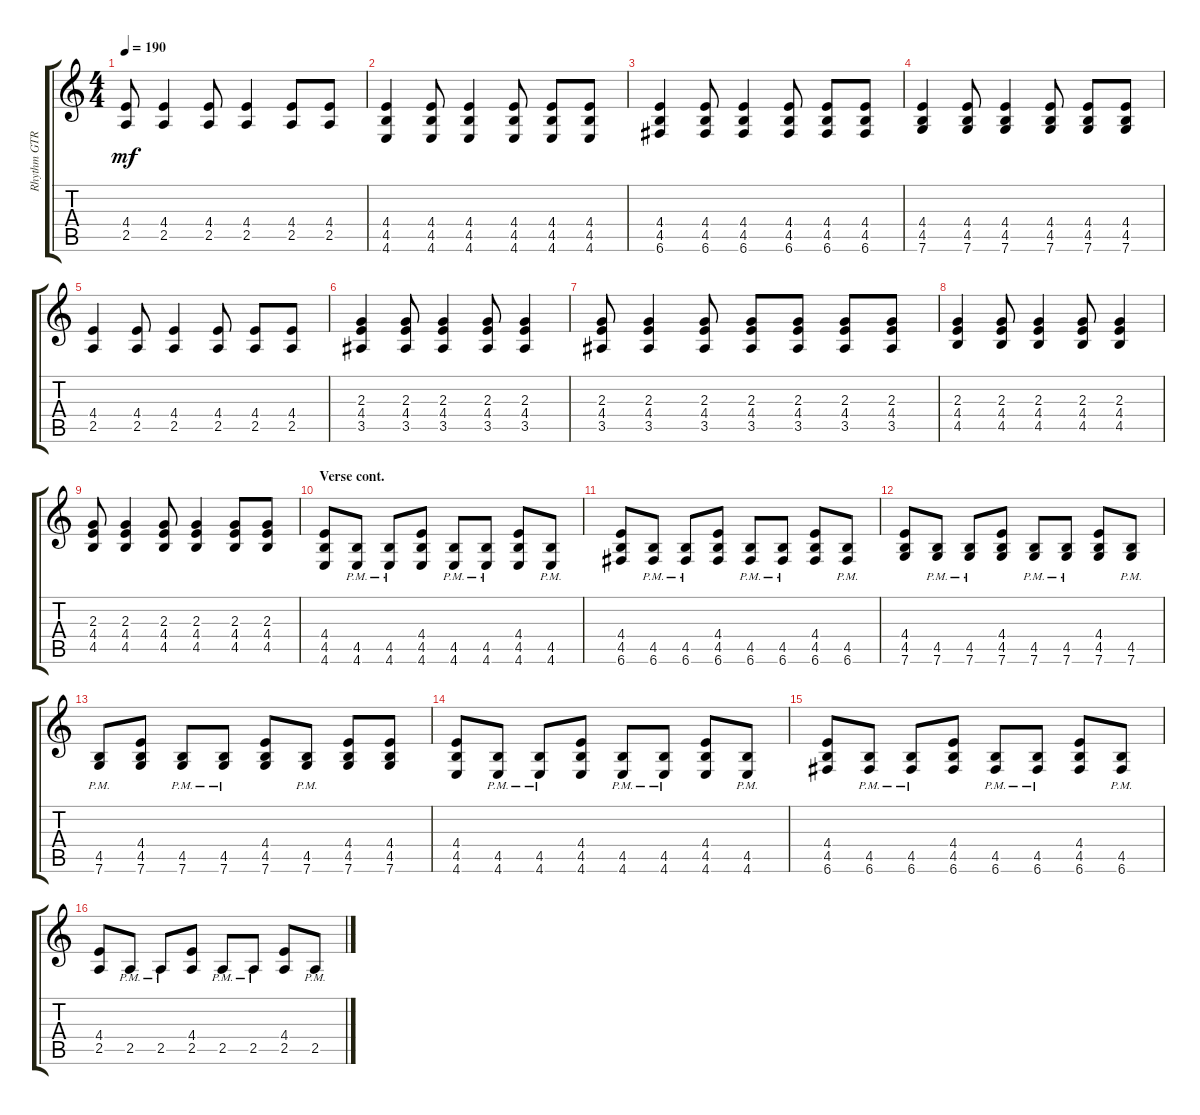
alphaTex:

\track ("Rhythm GTR 2" "Rhythm GTR") {instrument distortionguitar}
\staff {score tabs}
\tuning (D4 A3 F3 C3 G2 C2) {hide}
\ts (4 4)
\tempo 190
\clef g2
\ks aminor
(4.4 2.5).8{dy mf} (4.4 2.5).4 (4.4 2.5).8 (4.4 2.5).4 (4.4 2.5).8 (4.4 2.5).8 |
(4.4 4.5 4.6).4 (4.4 4.5 4.6).8 (4.4 4.5 4.6).4 (4.4 4.5 4.6).8 (4.4 4.5 4.6).8 (4.4 4.5 4.6).8 |
(4.4 4.5 6.6).4 (4.4 4.5 6.6).8 (4.4 4.5 6.6).4 (4.4 4.5 6.6).8 (4.4 4.5 6.6).8 (4.4 4.5 6.6).8 |
(4.4 4.5 7.6).4 (4.4 4.5 7.6).8 (4.4 4.5 7.6).4 (4.4 4.5 7.6).8 (4.4 4.5 7.6).8 (4.4 4.5 7.6).8 |
(4.4 2.5).4 (4.4 2.5).8 (4.4 2.5).4 (4.4 2.5).8 (4.4 2.5).8 (4.4 2.5).8 |
(2.3 4.4 3.5).4 (2.3 4.4 3.5).8 (2.3 4.4 3.5).4 (2.3 4.4 3.5).8 (2.3 4.4 3.5).4 |
(2.3 4.4 3.5).8 (2.3 4.4 3.5).4 (2.3 4.4 3.5).8 (2.3 4.4 3.5).8 (2.3 4.4 3.5).8 (2.3 4.4 3.5).8 (2.3 4.4 3.5).8 |
(2.3 4.4 4.5).4 (2.3 4.4 4.5).8 (2.3 4.4 4.5).4 (2.3 4.4 4.5).8 (2.3 4.4 4.5).4 |
(2.3 4.4 4.5).8 (2.3 4.4 4.5).4 (2.3 4.4 4.5).8 (2.3 4.4 4.5).4 (2.3 4.4 4.5).8 (2.3 4.4 4.5).8 |
\section ("" "Verse cont.")
(4.4 4.5 4.6).8 (4.5{pm} 4.6{pm}).8 (4.5{pm} 4.6{pm}).8 (4.4 4.5 4.6).8 (4.5{pm} 4.6{pm}).8 (4.5{pm} 4.6{pm}).8 (4.4 4.5 4.6).8 (4.5{pm} 4.6{pm}).8 |
(4.4 4.5 6.6).8 (4.5{pm} 6.6{pm}).8 (4.5{pm} 6.6{pm}).8 (4.4 4.5 6.6).8 (4.5{pm} 6.6{pm}).8 (4.5{pm} 6.6{pm}).8 (4.4 4.5 6.6).8 (4.5{pm} 6.6{pm}).8 |
(4.4 4.5 7.6).8 (4.5{pm} 7.6{pm}).8 (4.5{pm} 7.6{pm}).8 (4.4 4.5 7.6).8 (4.5{pm} 7.6{pm}).8 (4.5{pm} 7.6{pm}).8 (4.4 4.5 7.6).8 (4.5{pm} 7.6{pm}).8 |
(4.5{pm} 7.6{pm}).8 (4.4 4.5 7.6).8 (4.5{pm} 7.6{pm}).8 (4.5{pm} 7.6{pm}).8 (4.4 4.5 7.6).8 (4.5{pm} 7.6{pm}).8 (4.4 4.5 7.6).8 (4.4 4.5 7.6).8 |
(4.4 4.5 4.6).8 (4.5{pm} 4.6{pm}).8 (4.5{pm} 4.6{pm}).8 (4.4 4.5 4.6).8 (4.5{pm} 4.6{pm}).8 (4.5{pm} 4.6{pm}).8 (4.4 4.5 4.6).8 (4.5{pm} 4.6{pm}).8 |
(4.4 4.5 6.6).8 (4.5{pm} 6.6{pm}).8 (4.5{pm} 6.6{pm}).8 (4.4 4.5 6.6).8 (4.5{pm} 6.6{pm}).8 (4.5{pm} 6.6{pm}).8 (4.4 4.5 6.6).8 (4.5{pm} 6.6{pm}).8 |
(4.4 2.5).8 2.5{pm}.8 2.5{pm}.8 (4.4 2.5).8 2.5{pm}.8 2.5{pm}.8 (4.4 2.5).8 2.5{pm}.8
